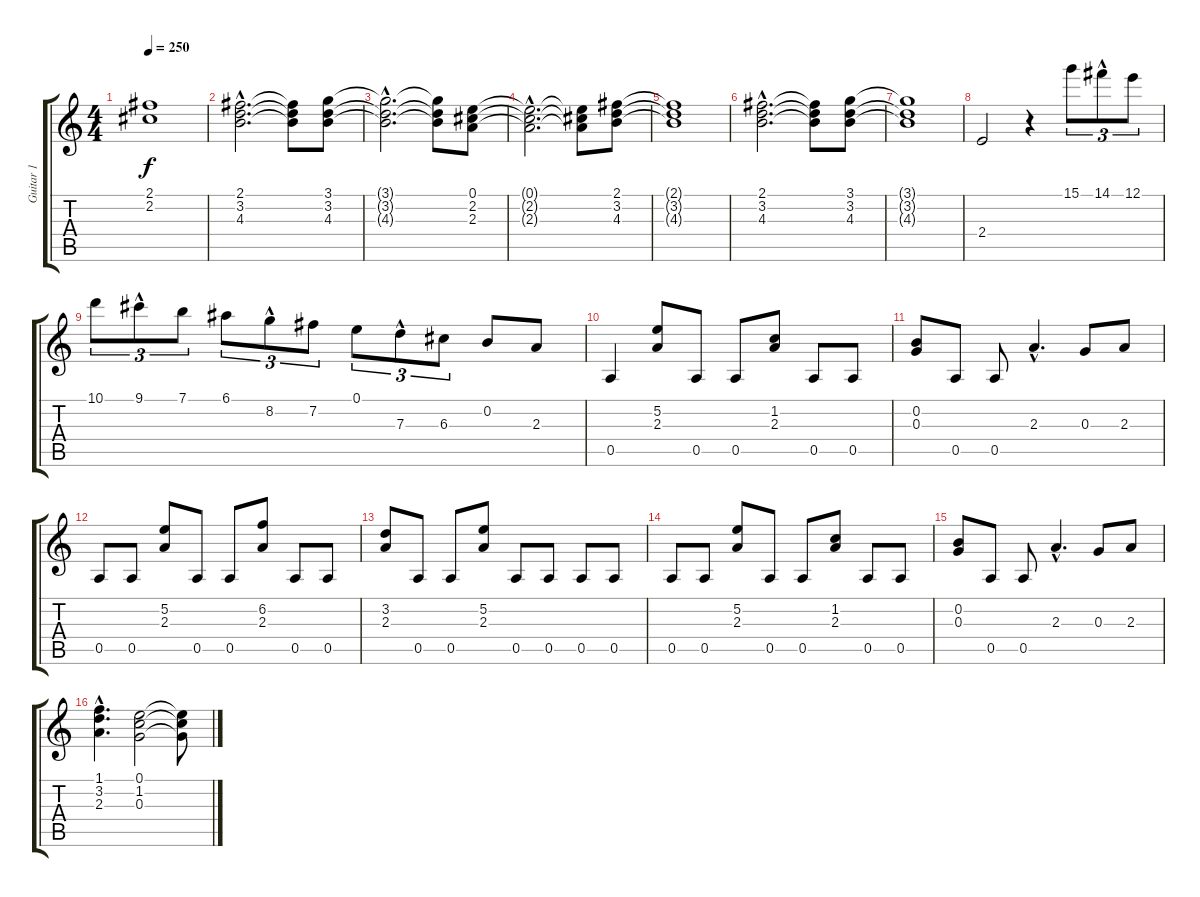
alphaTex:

\track ("Guitar 1" "Guitar 1") {instrument overdrivenguitar}
\staff {score tabs}
\tuning (E4 B3 G3 D3 A2 E2) {hide}
\ts (4 4)
\tempo 250
\clef g2
\ks c
(2.1 2.2).1{dy f} |
(2.1{hac} 3.2{hac} 4.3{hac}).2{d} (2.1{t} 3.2{t} 4.3{t}).8 (3.1 3.2 4.3).8 |
(3.1{hac t} 3.2{hac t} 4.3{hac t}).2{d} (3.1{t} 3.2{t} 4.3{t}).8 (0.1 2.2 2.3).8 |
(0.1{hac t} 2.2{hac t} 2.3{hac t}).2{d} (0.1{t} 2.2{t} 2.3{t}).8 (2.1 3.2 4.3).8 |
(2.1{t} 3.2{t} 4.3{t}).1 |
(2.1{hac} 3.2{hac} 4.3{hac}).2{d} (2.1{t} 3.2{t} 4.3{t}).8 (3.1 3.2 4.3).8 |
(3.1{t} 3.2{t} 4.3{t}).1 |
2.4.2 r.4 15.1.8{tu (3 2)} 14.1{hac}.8{tu (3 2)} 12.1.8{tu (3 2)} |
10.1.8{tu (3 2)} 9.1{hac}.8{tu (3 2)} 7.1.8{tu (3 2)} 6.1.8{tu (3 2)} 8.2{hac}.8{tu (3 2)} 7.2.8{tu (3 2)} 0.1.8{tu (3 2)} 7.3{hac}.8{tu (3 2)} 6.3.8{tu (3 2)} 0.2.8 2.3.8 |
0.5.4 (5.2 2.3).8 0.5.8 0.5.8 (1.2 2.3).8 0.5.8 0.5.8 |
(0.2 0.3).8 0.5.8 0.5.8 2.3{hac}.4{d} 0.3.8 2.3.8 |
0.5.8 0.5.8 (5.2 2.3).8 0.5.8 0.5.8 (6.2 2.3).8 0.5.8 0.5.8 |
(3.2 2.3).8 0.5.8 0.5.8 (5.2 2.3).8 0.5.8 0.5.8 0.5.8 0.5.8 |
0.5.8 0.5.8 (5.2 2.3).8 0.5.8 0.5.8 (1.2 2.3).8 0.5.8 0.5.8 |
(0.2 0.3).8 0.5.8 0.5.8 2.3{hac}.4{d} 0.3.8 2.3.8 |
(1.1{hac} 3.2{hac} 2.3{hac}).4{d} (0.1 1.2 0.3).2 (0.1{t} 1.2{t} 0.3{t}).8
